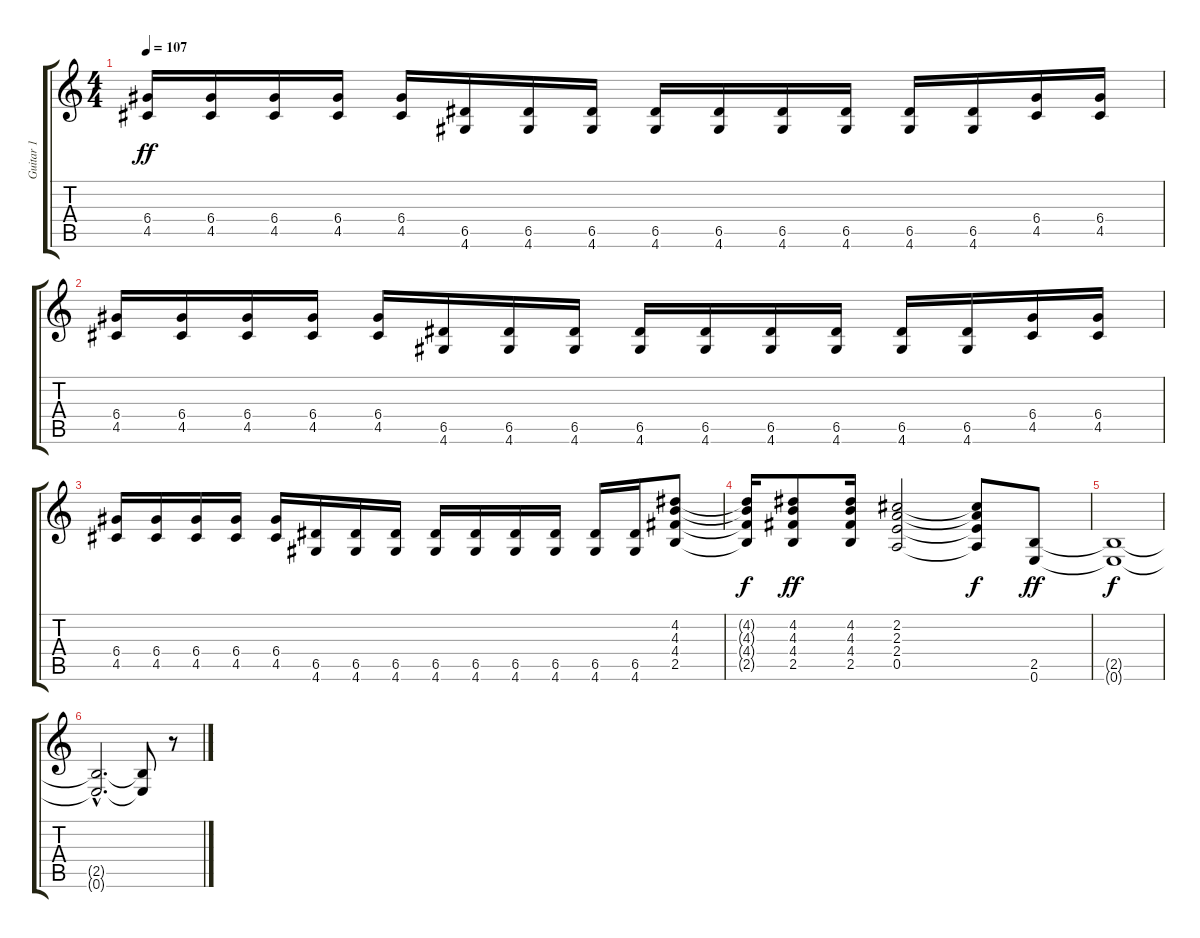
\track ("Guitar 1" "Guitar 1") {instrument electricguitarclean}
\staff {score tabs}
\tuning (E4 B3 G3 D3 A2 E2) {hide}
\ts (4 4)
\tempo 107
\clef g2
\ks c
(6.4 4.5).16{dy ff} (6.4 4.5).16 (6.4 4.5).16 (6.4 4.5).16 (6.4 4.5).16 (6.5 4.6).16 (6.5 4.6).16 (6.5 4.6).16 (6.5 4.6).16 (6.5 4.6).16 (6.5 4.6).16 (6.5 4.6).16 (6.5 4.6).16 (6.5 4.6).16 (6.4 4.5).16 (6.4 4.5).16 |
(6.4 4.5).16 (6.4 4.5).16 (6.4 4.5).16 (6.4 4.5).16 (6.4 4.5).16 (6.5 4.6).16 (6.5 4.6).16 (6.5 4.6).16 (6.5 4.6).16 (6.5 4.6).16 (6.5 4.6).16 (6.5 4.6).16 (6.5 4.6).16 (6.5 4.6).16 (6.4 4.5).16 (6.4 4.5).16 |
(6.4 4.5).16 (6.4 4.5).16 (6.4 4.5).16 (6.4 4.5).16 (6.4 4.5).16 (6.5 4.6).16 (6.5 4.6).16 (6.5 4.6).16 (6.5 4.6).16 (6.5 4.6).16 (6.5 4.6).16 (6.5 4.6).16 (6.5 4.6).16 (6.5 4.6).16 (4.2 4.3 4.4 2.5).8 |
(4.2{t} 4.3{t} 4.4{t} 2.5{t}).16{dy f} (4.2 4.3 4.4 2.5).8{dy ff} (4.2 4.3 4.4 2.5).16 (2.2 2.3 2.4 0.5).2 (2.2{t} 2.3{t} 2.4{t} 0.5{t}).8{dy f} (2.5 0.6).8{dy ff} |
(2.5{t} 0.6{t}).1{dy f} |
(2.5{hac t} 0.6{hac t}).2{d} (2.5{t} 0.6{t}).8 r.8
